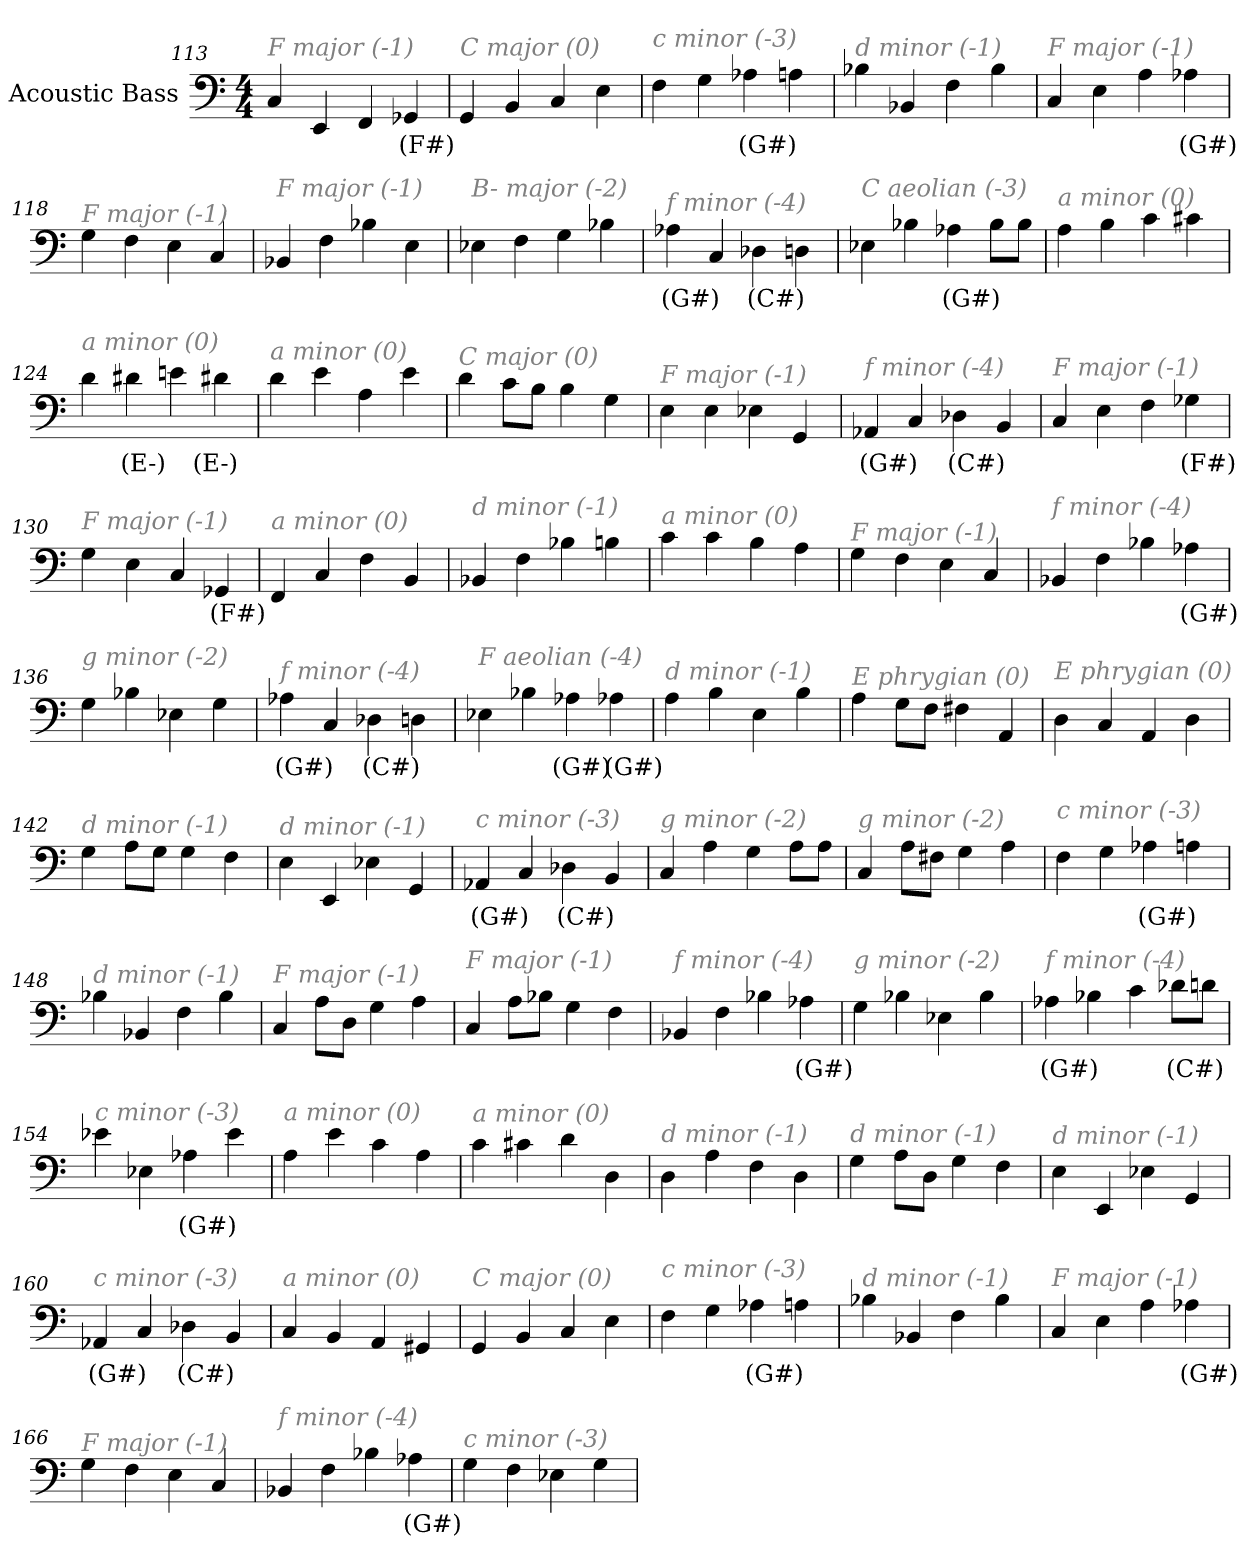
**kern	**text
*part1	*part1
*staff1	*staff1
*I"Acoustic Bass	*
*clefF4	*
*ITrd7c12	*
*k[]	*
*C:	*
*M4/4	*
=113	=113
!LO:TX:i:color=#808080:t=F major (-1)	!
4CC	.
4EEE	.
4FFF	.
4GGG-Xi	(F#)
=114	=114
!LO:TX:i:color=#808080:t=C major (0)	!
4GGG	.
4BBB	.
4CC	.
4EE	.
=115	=115
!LO:TX:i:color=#808080:t=c minor (-3)	!
4FF	.
4GG	.
4AA-Xi	(G#)
4AA	.
=116	=116
!LO:TX:i:color=#808080:t=d minor (-1)	!
4BB-X	.
4BBB-X	.
4FF	.
4BB-	.
=117	=117
!LO:TX:i:color=#808080:t=F major (-1)	!
4CC	.
4EE	.
4AA	.
4AA-Xi	(G#)
=118	=118
!LO:TX:i:color=#808080:t=F major (-1)	!
4GG	.
4FF	.
4EE	.
4CC	.
=119	=119
!LO:TX:i:color=#808080:t=F major (-1)	!
4BBB-X	.
4FF	.
4BB-X	.
4EE	.
=120	=120
!LO:TX:i:color=#808080:t=B- major (-2)	!
4EE-X	.
4FF	.
4GG	.
4BB-X	.
=121	=121
!LO:TX:i:color=#808080:t=f minor (-4)	!
4AA-Xi	(G#)
4CC	.
4DD-Xi	(C#)
4DD	.
=122	=122
!LO:TX:i:color=#808080:t=C aeolian (-3)	!
4EE-X	.
4BB-X	.
4AA-Xi	(G#)
8BB-L	.
8BB-J	.
=123	=123
!LO:TX:i:color=#808080:t=a minor (0)	!
4AA	.
4BB	.
4C	.
4C#X	.
=124	=124
!LO:TX:i:color=#808080:t=a minor (0)	!
4D	.
4D#Xi	(E-)
4En	.
4D#Xi	(E-)
=125	=125
!LO:TX:i:color=#808080:t=a minor (0)	!
4D	.
4E	.
4AA	.
4E	.
=126	=126
!LO:TX:i:color=#808080:t=C major (0)	!
4D	.
8CL	.
8BBJ	.
4BB	.
4GG	.
=127	=127
!LO:TX:i:color=#808080:t=F major (-1)	!
4EE	.
4EE	.
4EE-X	.
4GGG	.
=128	=128
!LO:TX:i:color=#808080:t=f minor (-4)	!
4AAA-Xi	(G#)
4CC	.
4DD-Xi	(C#)
4BBB	.
=129	=129
!LO:TX:i:color=#808080:t=F major (-1)	!
4CC	.
4EE	.
4FF	.
4GG-Xi	(F#)
=130	=130
!LO:TX:i:color=#808080:t=F major (-1)	!
4GG	.
4EE	.
4CC	.
4GGG-Xi	(F#)
=131	=131
!LO:TX:i:color=#808080:t=a minor (0)	!
4FFF	.
4CC	.
4FF	.
4BBB	.
=132	=132
!LO:TX:i:color=#808080:t=d minor (-1)	!
4BBB-X	.
4FF	.
4BB-X	.
4BBn	.
=133	=133
!LO:TX:i:color=#808080:t=a minor (0)	!
4C	.
4C	.
4BB	.
4AA	.
=134	=134
!LO:TX:i:color=#808080:t=F major (-1)	!
4GG	.
4FF	.
4EE	.
4CC	.
=135	=135
!LO:TX:i:color=#808080:t=f minor (-4)	!
4BBB-X	.
4FF	.
4BB-X	.
4AA-Xi	(G#)
=136	=136
!LO:TX:i:color=#808080:t=g minor (-2)	!
4GG	.
4BB-X	.
4EE-X	.
4GG	.
=137	=137
!LO:TX:i:color=#808080:t=f minor (-4)	!
4AA-Xi	(G#)
4CC	.
4DD-Xi	(C#)
4DD	.
=138	=138
!LO:TX:i:color=#808080:t=F aeolian (-4)	!
4EE-X	.
4BB-X	.
4AA-Xi	(G#)
4AA-Xi	(G#)
=139	=139
!LO:TX:i:color=#808080:t=d minor (-1)	!
4AA	.
4BB	.
4EE	.
4BB	.
=140	=140
!LO:TX:i:color=#808080:t=E phrygian (0)	!
4AA	.
8GGL	.
8FFJ	.
4FF#X	.
4AAA	.
=141	=141
!LO:TX:i:color=#808080:t=E phrygian (0)	!
4DD	.
4CC	.
4AAA	.
4DD	.
=142	=142
!LO:TX:i:color=#808080:t=d minor (-1)	!
4GG	.
8AAL	.
8GGJ	.
4GG	.
4FF	.
=143	=143
!LO:TX:i:color=#808080:t=d minor (-1)	!
4EE	.
4EEE	.
4EE-X	.
4GGG	.
=144	=144
!LO:TX:i:color=#808080:t=c minor (-3)	!
4AAA-Xi	(G#)
4CC	.
4DD-Xi	(C#)
4BBB	.
=145	=145
!LO:TX:i:color=#808080:t=g minor (-2)	!
4CC	.
4AA	.
4GG	.
8AAL	.
8AAJ	.
=146	=146
!LO:TX:i:color=#808080:t=g minor (-2)	!
4CC	.
8AAL	.
8FF#XJ	.
4GG	.
4AA	.
=147	=147
!LO:TX:i:color=#808080:t=c minor (-3)	!
4FF	.
4GG	.
4AA-Xi	(G#)
4AA	.
=148	=148
!LO:TX:i:color=#808080:t=d minor (-1)	!
4BB-X	.
4BBB-X	.
4FF	.
4BB-	.
=149	=149
!LO:TX:i:color=#808080:t=F major (-1)	!
4CC	.
8AAL	.
8DDJ	.
4GG	.
4AA	.
=150	=150
!LO:TX:i:color=#808080:t=F major (-1)	!
4CC	.
8AAL	.
8BB-XJ	.
4GG	.
4FF	.
=151	=151
!LO:TX:i:color=#808080:t=f minor (-4)	!
4BBB-X	.
4FF	.
4BB-X	.
4AA-Xi	(G#)
=152	=152
!LO:TX:i:color=#808080:t=g minor (-2)	!
4GG	.
4BB-X	.
4EE-X	.
4BB-	.
=153	=153
!LO:TX:i:color=#808080:t=f minor (-4)	!
4AA-Xi	(G#)
4BB-X	.
4C	.
8D-XiL	(C#)
8DJ	.
=154	=154
!LO:TX:i:color=#808080:t=c minor (-3)	!
4E-X	.
4EE-X	.
4AA-Xi	(G#)
4E-	.
=155	=155
!LO:TX:i:color=#808080:t=a minor (0)	!
4AA	.
4E	.
4C	.
4AA	.
=156	=156
!LO:TX:i:color=#808080:t=a minor (0)	!
4C	.
4C#X	.
4D	.
4DD	.
=157	=157
!LO:TX:i:color=#808080:t=d minor (-1)	!
4DD	.
4AA	.
4FF	.
4DD	.
=158	=158
!LO:TX:i:color=#808080:t=d minor (-1)	!
4GG	.
8AAL	.
8DDJ	.
4GG	.
4FF	.
=159	=159
!LO:TX:i:color=#808080:t=d minor (-1)	!
4EE	.
4EEE	.
4EE-X	.
4GGG	.
=160	=160
!LO:TX:i:color=#808080:t=c minor (-3)	!
4AAA-Xi	(G#)
4CC	.
4DD-Xi	(C#)
4BBB	.
=161	=161
!LO:TX:i:color=#808080:t=a minor (0)	!
4CC	.
4BBB	.
4AAA	.
4GGG#X	.
=162	=162
!LO:TX:i:color=#808080:t=C major (0)	!
4GGG	.
4BBB	.
4CC	.
4EE	.
=163	=163
!LO:TX:i:color=#808080:t=c minor (-3)	!
4FF	.
4GG	.
4AA-Xi	(G#)
4AA	.
=164	=164
!LO:TX:i:color=#808080:t=d minor (-1)	!
4BB-X	.
4BBB-X	.
4FF	.
4BB-	.
=165	=165
!LO:TX:i:color=#808080:t=F major (-1)	!
4CC	.
4EE	.
4AA	.
4AA-Xi	(G#)
=166	=166
!LO:TX:i:color=#808080:t=F major (-1)	!
4GG	.
4FF	.
4EE	.
4CC	.
=167	=167
!LO:TX:i:color=#808080:t=f minor (-4)	!
4BBB-X	.
4FF	.
4BB-X	.
4AA-Xi	(G#)
=168	=168
!LO:TX:i:color=#808080:t=c minor (-3)	!
4GG	.
4FF	.
4EE-X	.
4GG	.
=	=
*-	*-
